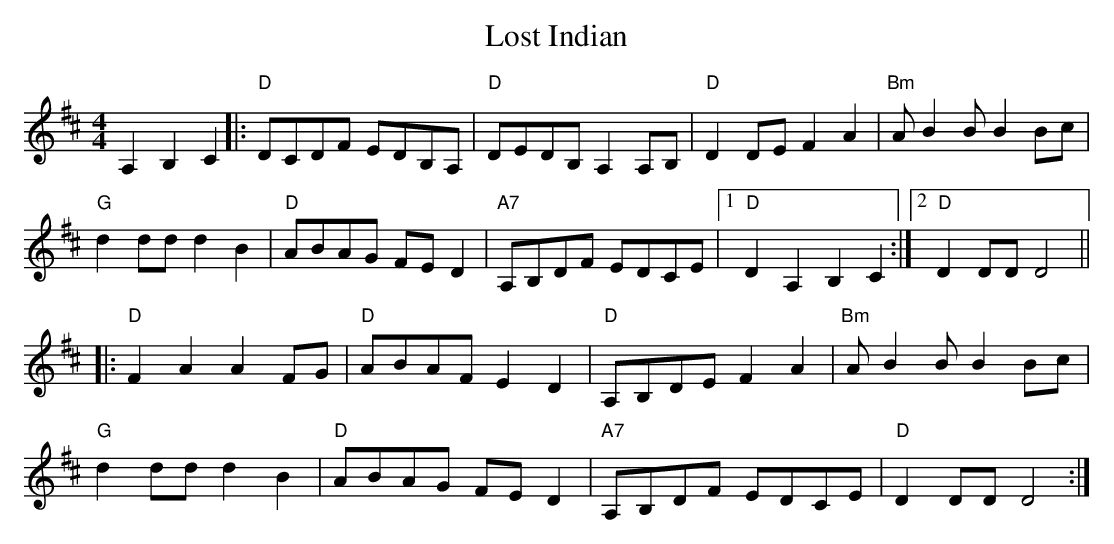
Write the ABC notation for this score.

X:1
T: Lost Indian
M: 4/4
L: 1/8
K: Dmaj
A,2 B,2 C2|:"D" DCDF EDB,A,|"D" DEDB, A,2 A,B,|"D" D2 DE F2 A2|"Bm" AB2 BB2 Bc|
"G" d2 dd d2 B2|"D" ABAG FE D2|"A7" A,B,DF EDCE|1 "D" D2 A,2 B,2 C2:|2 "D" D2 DD D4||
|:"D"F2A2A2FG|"D" ABAF E2 D2|"D"A,B,DE F2 A2|"Bm" AB2 BB2 Bc|
"G" d2 dd d2 B2|"D" ABAG FE D2|"A7" A,B,DF EDCE|"D" D2 DD D4:|
